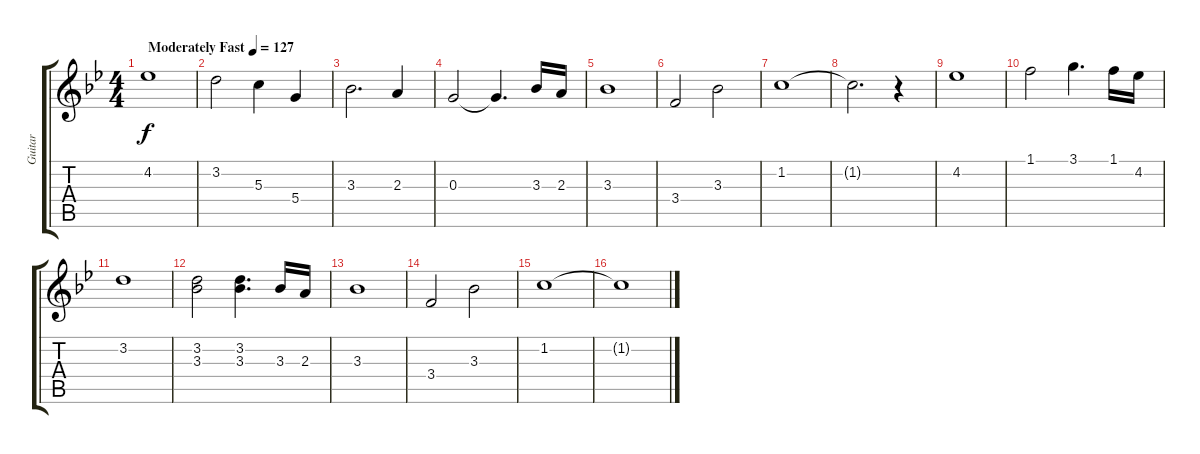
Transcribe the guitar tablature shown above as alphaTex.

\track ("Guitar" "Guitar") {instrument acousticguitarsteel}
\staff {score tabs}
\tuning (E4 B3 G3 D3 A2 D2) {hide}
\ts (4 4)
\tempo (127 "Moderately Fast")
\clef g2
\ks bb
4.2.1{dy f instrument acousticguitarsteel} |
3.2.2 5.3.4 5.4.4 |
3.3.2{d} 2.3.4 |
0.3.2 0.3{t}.4{d} 3.3.16 2.3.16 |
3.3.1 |
3.4.2 3.3.2 |
1.2.1 |
1.2{t}.2{d} r.4 |
4.2.1 |
1.1.2 3.1.4{d} 1.1.16 4.2.16 |
3.2.1 |
(3.2 3.3).2 (3.2 3.3).4{d} 3.3.16 2.3.16 |
3.3.1 |
3.4.2 3.3.2 |
1.2.1 |
1.2{t}.1
